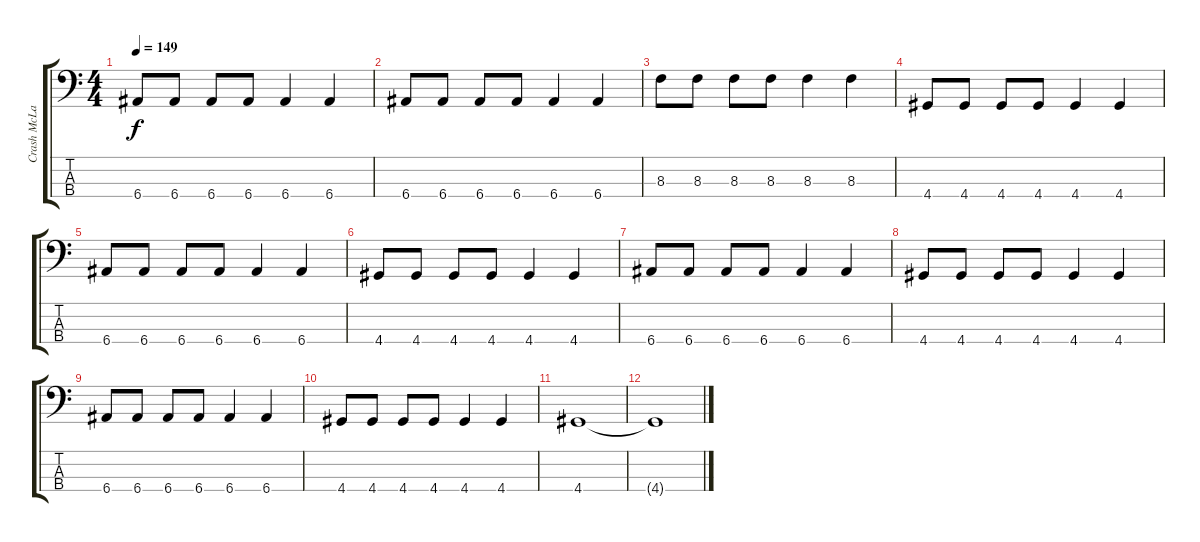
\track ("Crash McLarson" "Crash McLa") {instrument electricbassfinger}
\staff {score tabs}
\tuning (G2 D2 A1 E1) {hide}
\ts (4 4)
\tempo 149
\clef f4
\ks c
6.4.8{dy f} 6.4.8 6.4.8 6.4.8 6.4.4 6.4.4 |
6.4.8 6.4.8 6.4.8 6.4.8 6.4.4 6.4.4 |
8.3.8 8.3.8 8.3.8 8.3.8 8.3.4 8.3.4 |
4.4.8 4.4.8 4.4.8 4.4.8 4.4.4 4.4.4 |
6.4.8 6.4.8 6.4.8 6.4.8 6.4.4 6.4.4 |
4.4.8 4.4.8 4.4.8 4.4.8 4.4.4 4.4.4 |
6.4.8 6.4.8 6.4.8 6.4.8 6.4.4 6.4.4 |
4.4.8 4.4.8 4.4.8 4.4.8 4.4.4 4.4.4 |
6.4.8 6.4.8 6.4.8 6.4.8 6.4.4 6.4.4 |
4.4.8 4.4.8 4.4.8 4.4.8 4.4.4 4.4.4 |
4.4.1 |
4.4{t}.1
